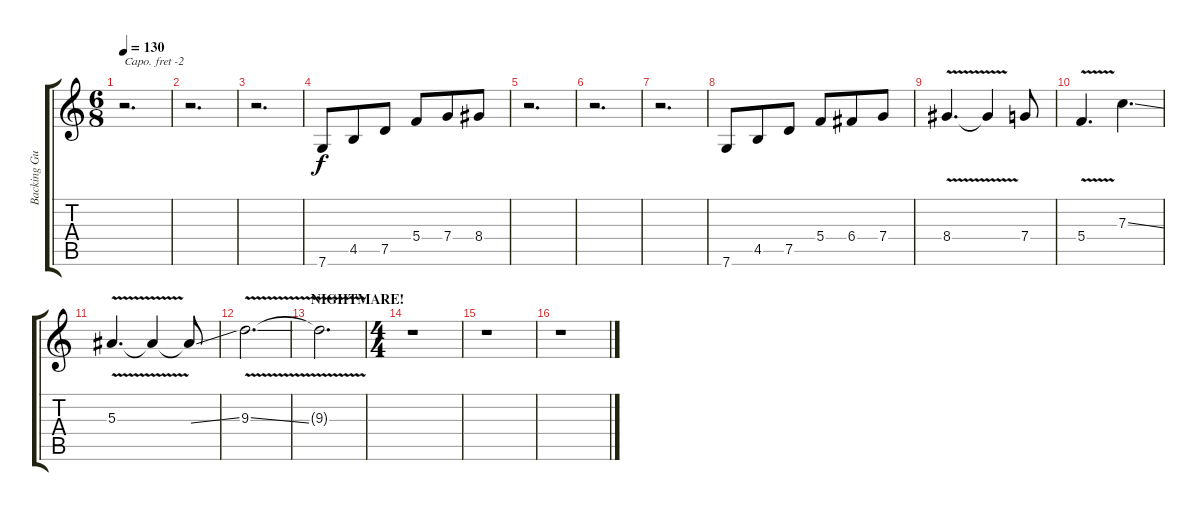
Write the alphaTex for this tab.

\track ("Backing Guitar 2" "Backing Gu") {instrument distortionguitar}
\staff {score tabs}
\capo -2
\tuning (E4 B3 G3 D3 A2 D2) {hide}
\ts (6 8)
\tempo 130
\clef g2
\ks c
r.2{d dy f} |
r.2{d} |
r.2{d} |
7.6.8 4.5.8 7.5.8 5.4.8 7.4.8 8.4.8 |
r.2{d} |
r.2{d} |
r.2{d} |
7.6.8 4.5.8 7.5.8 5.4.8 6.4.8 7.4.8 |
8.4{v}.4{d} 8.4{t}.4 7.4.8 |
5.4{v}.4{d} 7.3{ss}.4{d} |
5.3{v}.4{d} 5.3{t}.4 5.3{ss t}.8 |
9.3{v ss}.2{d} |
\section ("" "NIGHTMARE!")
9.3{t}.2{d} |
\ts (4 4)
r.1 |
r.1 |
r.1
